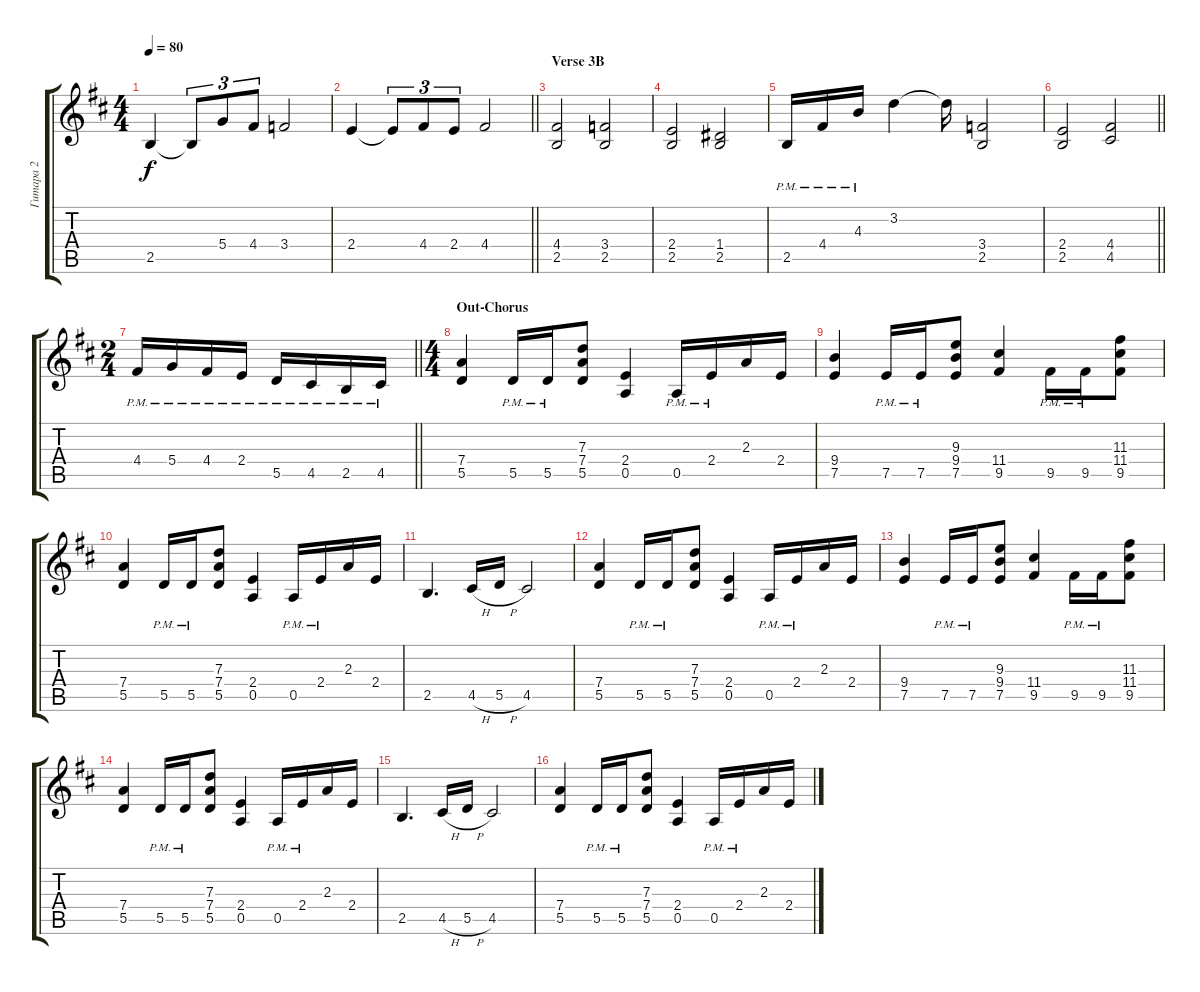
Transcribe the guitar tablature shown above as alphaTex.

\track ("Гитара 2" "Гитара 2") {instrument distortionguitar}
\staff {score tabs}
\tuning (E4 B3 G3 D3 A2 E2) {hide}
\ts (4 4)
\tempo 80
\clef g2
\ks bminor
2.5.4{dy f} 2.5{t}.8{tu (3 2)} 5.4.8{tu (3 2)} 4.4.8{tu (3 2)} 3.4.2 |
\barLineRight lightlight
2.4.4 2.4{t}.8{tu (3 2)} 4.4.8{tu (3 2)} 2.4.8{tu (3 2)} 4.4.2 |
\section ("" "Verse 3B")
(4.4 2.5).2 (3.4 2.5).2 |
(2.4 2.5).2 (1.4 2.5).2 |
2.5{pm}.16 4.4{pm}.16 4.3{pm}.16 3.2.4 3.2{t}.16 (3.4 2.5).2 |
\barLineRight lightlight
(2.4 2.5).2 (4.4 4.5).2 |
\ts (2 4)
\barLineRight lightlight
4.4{pm}.16 5.4{pm}.16 4.4{pm}.16 2.4{pm}.16 5.5{pm}.16 4.5{pm}.16 2.5{pm}.16 4.5{pm}.16 |
\ts (4 4)
\section ("" "Out-Chorus")
(7.4 5.5).4 5.5{pm}.16 5.5{pm}.16 (7.3 7.4 5.5).8 (2.4 0.5).4 0.5{pm}.16 2.4{pm}.16 2.3.16 2.4.16 |
(9.4 7.5).4 7.5{pm}.16 7.5{pm}.16 (9.3 9.4 7.5).8 (11.4 9.5).4 9.5{pm}.16 9.5{pm}.16 (11.3 11.4 9.5).8 |
(7.4 5.5).4 5.5{pm}.16 5.5{pm}.16 (7.3 7.4 5.5).8 (2.4 0.5).4 0.5{pm}.16 2.4{pm}.16 2.3.16 2.4.16 |
2.5.4{d} 4.5{h}.16 5.5{h}.16 4.5.2 |
(7.4 5.5).4 5.5{pm}.16 5.5{pm}.16 (7.3 7.4 5.5).8 (2.4 0.5).4 0.5{pm}.16 2.4{pm}.16 2.3.16 2.4.16 |
(9.4 7.5).4 7.5{pm}.16 7.5{pm}.16 (9.3 9.4 7.5).8 (11.4 9.5).4 9.5{pm}.16 9.5{pm}.16 (11.3 11.4 9.5).8 |
(7.4 5.5).4 5.5{pm}.16 5.5{pm}.16 (7.3 7.4 5.5).8 (2.4 0.5).4 0.5{pm}.16 2.4{pm}.16 2.3.16 2.4.16 |
2.5.4{d} 4.5{h}.16 5.5{h}.16 4.5.2 |
(7.4 5.5).4 5.5{pm}.16 5.5{pm}.16 (7.3 7.4 5.5).8 (2.4 0.5).4 0.5{pm}.16 2.4{pm}.16 2.3.16 2.4.16
